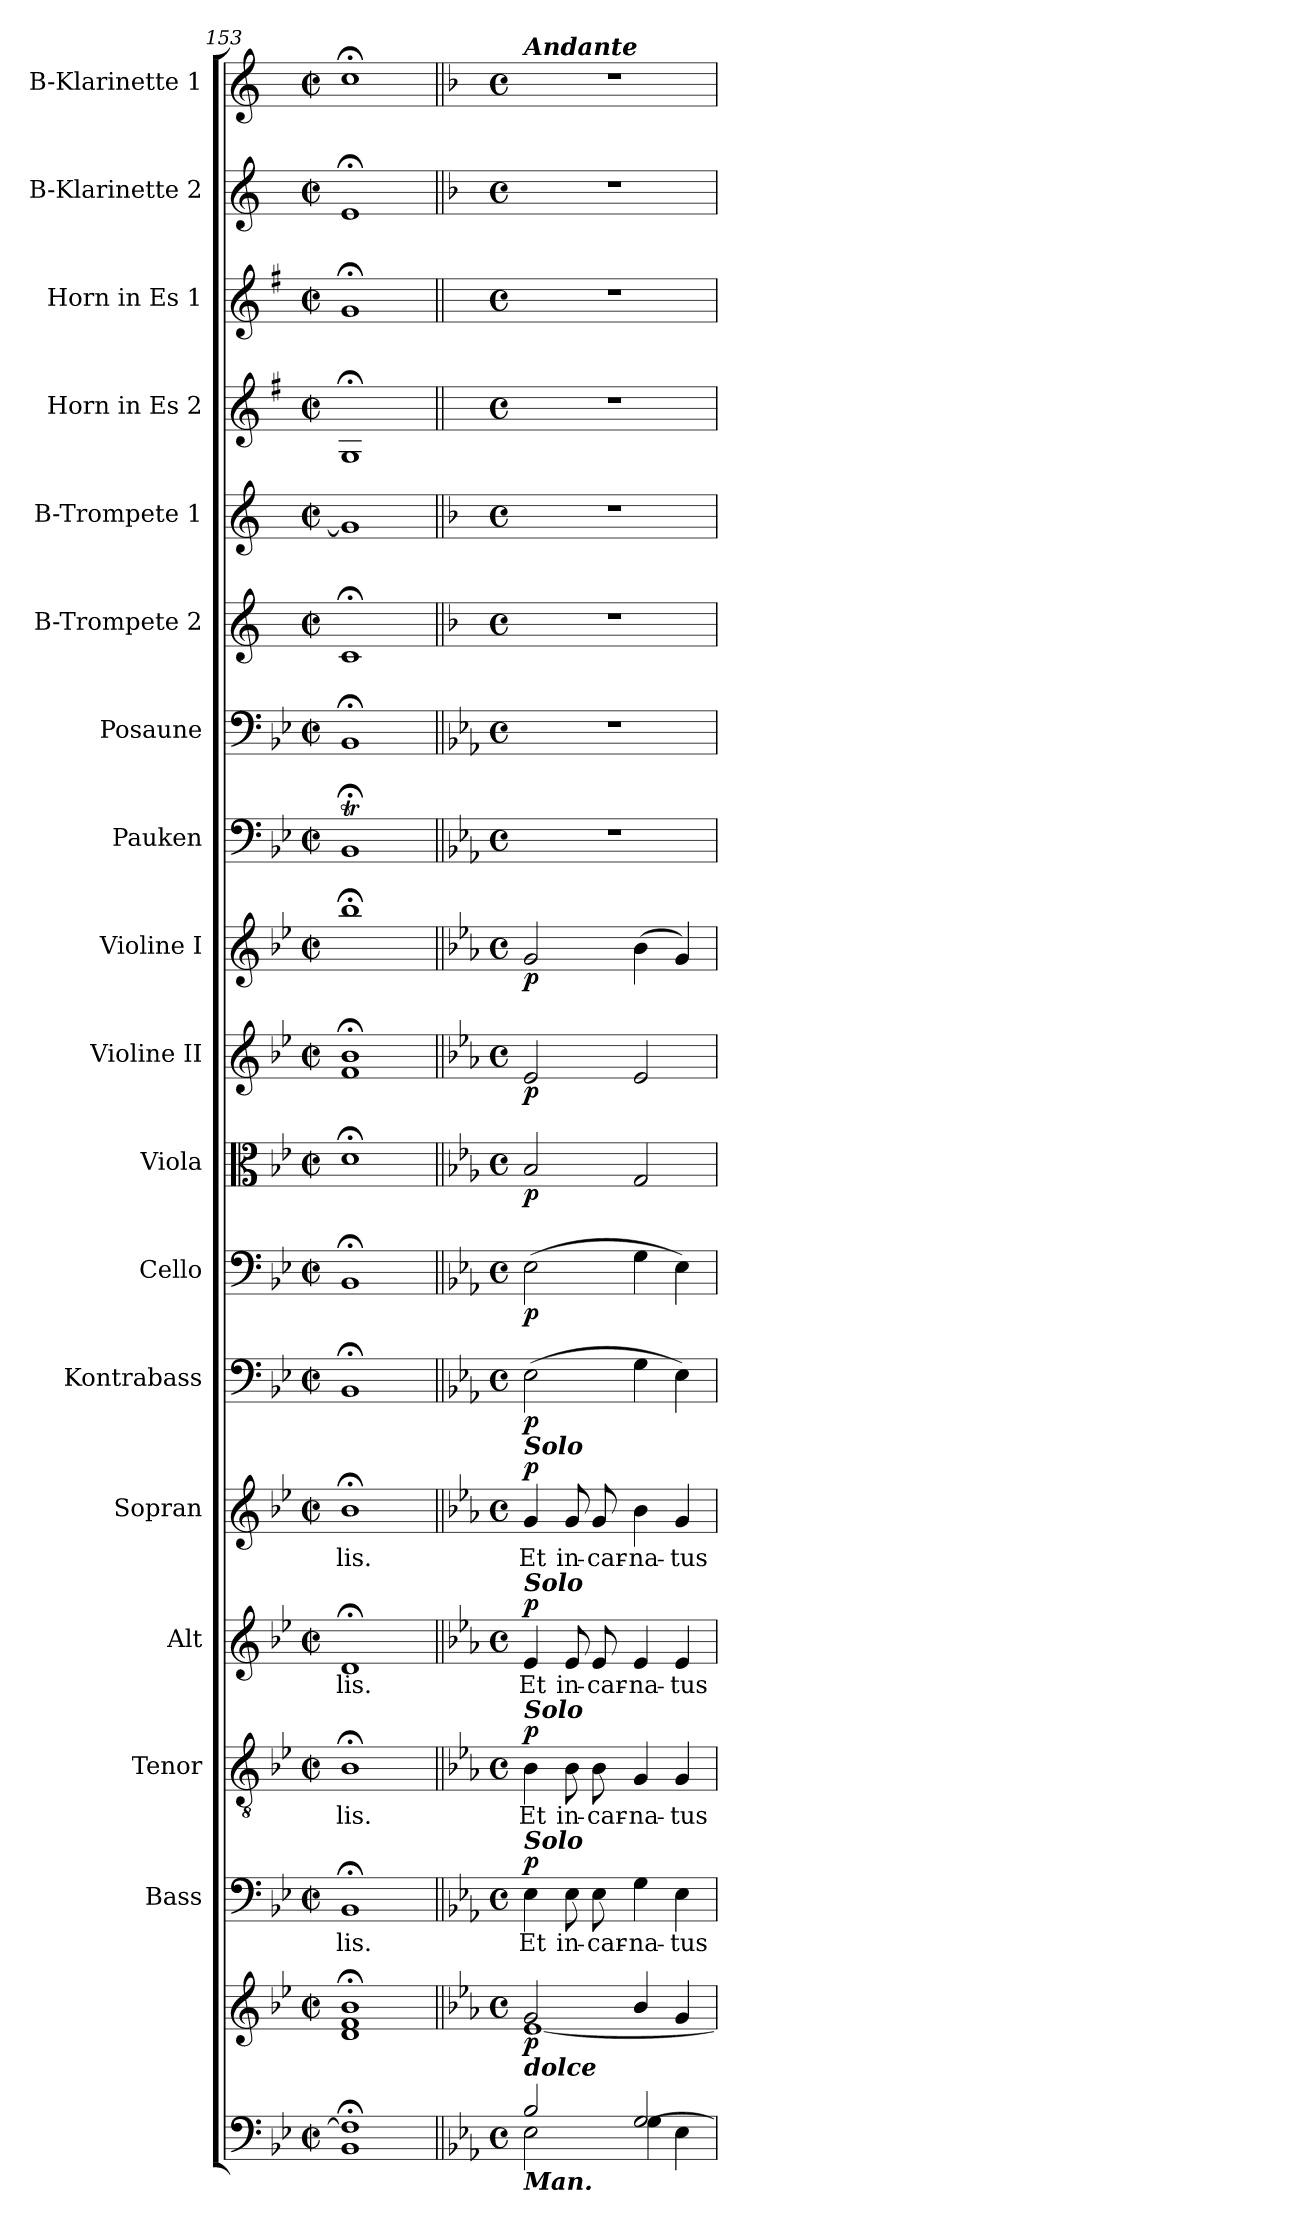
**kern	**kern	**dynam	**kern	**text	**dynam	**kern	**text	**dynam	**kern	**text	**dynam	**kern	**text	**dynam	**kern	**dynam	**kern	**dynam	**kern	**dynam	**kern	**dynam	**kern	**dynam	**kern	**kern	**kern	**kern	**kern	**kern	**kern	**kern
*part18	*part18	*part18	*part17	*part17	*part17	*part16	*part16	*part16	*part15	*part15	*part15	*part14	*part14	*part14	*part13	*part13	*part12	*part12	*part11	*part11	*part10	*part10	*part9	*part9	*part8	*part7	*part6	*part5	*part4	*part3	*part2	*part1
*staff19	*staff18	*staff18/19	*staff17	*staff17	*staff17	*staff16	*staff16	*staff16	*staff15	*staff15	*staff15	*staff14	*staff14	*staff14	*staff13	*staff13	*staff12	*staff12	*staff11	*staff11	*staff10	*staff10	*staff9	*staff9	*staff8	*staff7	*staff6	*staff5	*staff4	*staff3	*staff2	*staff1
*	*	*	*I"Bass	*	*	*I"Tenor	*	*	*I"Alt	*	*	*I"Sopran	*	*	*I"Kontrabass	*	*I"Cello	*	*I"Viola	*	*I"Violine II	*	*I"Violine I	*	*I"Pauken	*I"Posaune	*I"B-Trompete 2	*I"B-Trompete 1	*I"Horn in Es 2	*I"Horn in Es 1	*I"B-Klarinette 2	*I"B-Klarinette 1
*	*	*	*I'B.	*	*	*I'T.	*	*	*I'A.	*	*	*I'S.	*	*	*I'Kb.	*	*	*	*I'Vla.	*	*I'Vl. II	*	*I'Vl. I	*	*I'Pk.	*I'Pos.	*I'B Trp. 2	*I'B Trp. 1	*	*	*I'B Kl. 2	*I'B Kl. 1
*clefF4	*clefG2	*	*clefF4	*	*	*clefGv2	*	*	*clefG2	*	*	*clefG2	*	*	*clefF4	*	*clefF4	*	*clefC3	*	*clefG2	*	*clefG2	*	*clefF4	*clefF4	*clefG2	*clefG2	*clefG2	*clefG2	*clefG2	*clefG2
*	*	*	*	*	*	*	*	*	*	*	*	*	*	*	*ITrd7c12	*	*	*	*	*	*	*	*	*	*	*	*ITrd1c2	*ITrd1c2	*ITrd5c9	*ITrd5c9	*ITrd1c2	*ITrd1c2
*k[b-e-]	*k[b-e-]	*	*k[b-e-]	*	*	*k[b-e-]	*	*	*k[b-e-]	*	*	*k[b-e-]	*	*	*k[b-e-]	*	*k[b-e-]	*	*k[b-e-]	*	*k[b-e-]	*	*k[b-e-]	*	*k[b-e-]	*k[b-e-]	*k[b-e-]	*k[b-e-]	*k[b-e-]	*k[b-e-]	*k[b-e-]	*k[b-e-]
*B-:	*B-:	*	*B-:	*	*	*B-:	*	*	*B-:	*	*	*B-:	*	*	*B-:	*	*B-:	*	*B-:	*	*B-:	*	*B-:	*	*B-:	*B-:	*B-:	*B-:	*B-:	*B-:	*B-:	*B-:
*M2/2	*M2/2	*	*M2/2	*	*	*M2/2	*	*	*M2/2	*	*	*M2/2	*	*	*M2/2	*	*M2/2	*	*M2/2	*	*M2/2	*	*M2/2	*	*M2/2	*M2/2	*M2/2	*M2/2	*M2/2	*M2/2	*M2/2	*M2/2
*met(c|)	*met(c|)	*	*met(c|)	*	*	*met(c|)	*	*	*met(c|)	*	*	*met(c|)	*	*	*met(c|)	*	*met(c|)	*	*met(c|)	*	*met(c|)	*	*met(c|)	*	*met(c|)	*met(c|)	*met(c|)	*met(c|)	*met(c|)	*met(c|)	*met(c|)	*met(c|)
=153	=153	=153	=153	=153	=153	=153	=153	=153	=153	=153	=153	=153	=153	=153	=153	=153	=153	=153	=153	=153	=153	=153	=153	=153	=153	=153	=153	=153	=153	=153	=153	=153
*	*^	*	*	*	*	*	*	*	*	*	*	*	*	*	*	*	*	*	*	*	*	*	*	*	*	*	*	*	*	*	*	*
!	!	!	!	!	!LO:LY:b	!	!	!LO:LY:b	!	!	!LO:LY:b	!	!	!LO:LY:b	!	!	!	!	!	!	!	!	!	!	!	!	!	!	!	!	!	!	!
1BB-;< 1F];<	1b-;<	1d 1f	.	1BB-;<	-lis.	.	1B-;<	-lis.	.	1d;<	-lis.	.	1b-;<	-lis.	.	1BBB-;<	.	1BB-;<	.	1d;<	.	1f;< 1b-;<	.	1bb-;<	.	1BB-;T	1BB-;<	1B-;<	1f]	1BB-;<	1B-;<	1d;<	1b-;<
=154||	=154||	=154||	=154||	=154||	=154||	=154||	=154||	=154||	=154||	=154||	=154||	=154||	=154||	=154||	=154||	=154||	=154||	=154||	=154||	=154||	=154||	=154||	=154||	=154||	=154||	=154||	=154||	=154||	=154||	=154||	=154||	=154||	=154||
*k[b-e-a-]	*k[b-e-a-]	*	*	*k[b-e-a-]	*	*	*k[b-e-a-]	*	*	*k[b-e-a-]	*	*	*k[b-e-a-]	*	*	*k[b-e-a-]	*	*k[b-e-a-]	*	*k[b-e-a-]	*	*k[b-e-a-]	*	*k[b-e-a-]	*	*k[b-e-a-]	*k[b-e-a-]	*k[b-e-a-]	*k[b-e-a-]	*k[b-e-a-]	*k[b-e-a-]	*k[b-e-a-]	*k[b-e-a-]
*E-:	*E-:	*	*	*E-:	*	*	*E-:	*	*	*E-:	*	*	*E-:	*	*	*E-:	*	*E-:	*	*E-:	*	*E-:	*	*E-:	*	*E-:	*E-:	*E-:	*E-:	*E-:	*E-:	*E-:	*E-:
*M4/4	*M4/4	*	*	*M4/4	*	*	*M4/4	*	*	*M4/4	*	*	*M4/4	*	*	*M4/4	*	*M4/4	*	*M4/4	*	*M4/4	*	*M4/4	*	*M4/4	*M4/4	*M4/4	*M4/4	*M4/4	*M4/4	*M4/4	*M4/4
*met(c)	*met(c)	*	*	*met(c)	*	*	*met(c)	*	*	*met(c)	*	*	*met(c)	*	*	*met(c)	*	*met(c)	*	*met(c)	*	*met(c)	*	*met(c)	*	*met(c)	*met(c)	*met(c)	*met(c)	*met(c)	*met(c)	*met(c)	*met(c)
*^	*	*	*	*	*	*	*	*	*	*	*	*	*	*	*	*	*	*	*	*	*	*	*	*	*	*	*	*	*	*	*	*	*
!	!	!	!	!	!	!	!	!	!	!	!	!	!	!	!	!	!	!	!	!	!	!	!	!	!	!	!	!	!	!	!	!	!	!LO:TX:a:Bi:t=Andante
!	!	!	!	!	!	!	!	!	!	!	!	!	!	!LO:TX:a:Bi:t=Solo	!	!	!	!	!	!	!	!	!	!	!	!	!	!	!	!	!	!	!	!
!	!	!	!	!	!	!	!	!	!	!	!LO:TX:a:Bi:t=Solo	!	!	!	!	!	!	!	!	!	!	!	!	!	!	!	!	!	!	!	!	!	!	!
!	!	!	!	!	!	!	!	!LO:TX:a:Bi:t=Solo	!	!	!	!	!	!	!	!	!	!	!	!	!	!	!	!	!	!	!	!	!	!	!	!	!	!
!	!	!	!	!	!LO:TX:a:Bi:t=Solo	!	!	!	!	!	!	!	!	!	!	!	!	!	!	!	!	!	!	!	!	!	!	!	!	!	!	!	!	!
!	!	!LO:TX:b:Bi:t=dolce	!	!	!	!	!	!	!	!	!	!	!	!	!	!	!	!	!	!	!	!	!	!	!	!	!	!	!	!	!	!	!	!
!LO:TX:b:Bi:t=Man.	!	!	!	!	!	!	!	!	!	!	!	!	!	!	!	!	!	!	!	!	!	!	!	!	!	!	!	!	!	!	!	!	!	!
!	!	!	!	!LO:DY:b	!	!LO:LY:b	!LO:DY:a	!	!LO:LY:b	!LO:DY:a	!	!LO:LY:b	!LO:DY:a	!	!LO:LY:b	!LO:DY:a	!	!LO:DY:b	!	!LO:DY:b	!	!LO:DY:b	!	!LO:DY:b	!	!LO:DY:b	!	!	!	!	!	!	!	!
2B-/	2E-\	2g/	[<1e-	p	4E-\	Et	p	4B-\	Et	p	4e-/	Et	p	4g/	Et	p	(>2EE-\	p	(>2E-\	p	2B-/	p	2e-/	p	2g/	p	1r	1r	1r	1r	1r	1r	1r	1r
!	!	!	!	!	!	!LO:LY:b	!	!	!LO:LY:b	!	!	!LO:LY:b	!	!	!LO:LY:b	!	!	!	!	!	!	!	!	!	!	!	!	!	!	!	!	!	!	!
.	.	.	.	.	8E-\	in-	.	8B-\	in-	.	8e-/	in-	.	8g/	in-	.	.	.	.	.	.	.	.	.	.	.	.	.	.	.	.	.	.	.
!	!	!	!	!	!	!LO:LY:b	!	!	!LO:LY:b	!	!	!LO:LY:b	!	!	!LO:LY:b	!	!	!	!	!	!	!	!	!	!	!	!	!	!	!	!	!	!	!
.	.	.	.	.	8E-\	-car-	.	8B-\	-car-	.	8e-/	-car-	.	8g/	-car-	.	.	.	.	.	.	.	.	.	.	.	.	.	.	.	.	.	.	.
!	!	!	!	!	!	!LO:LY:b	!	!	!LO:LY:b	!	!	!LO:LY:b	!	!	!LO:LY:b	!	!	!	!	!	!	!	!	!	!	!	!	!	!	!	!	!	!	!
[>2G/	4G\	4b-/	.	.	4G\	-na-	.	4G/	-na-	.	4e-/	-na-	.	4b-\	-na-	.	4GG\	.	4G\	.	2G/	.	2e-/	.	(>4b-\	.	.	.	.	.	.	.	.	.
!	!	!	!	!	!	!LO:LY:b	!	!	!LO:LY:b	!	!	!LO:LY:b	!	!	!LO:LY:b	!	!	!	!	!	!	!	!	!	!	!	!	!	!	!	!	!	!	!
.	4E-\	4g/	.	.	4E-\	-tus	.	4G/	-tus	.	4e-/	-tus	.	4g/	-tus	.	4EE-\)	.	4E-\)	.	.	.	.	.	4g/)	.	.	.	.	.	.	.	.	.
*v	*v	*	*	*	*	*	*	*	*	*	*	*	*	*	*	*	*	*	*	*	*	*	*	*	*	*	*	*	*	*	*	*	*	*
*	*v	*v	*	*	*	*	*	*	*	*	*	*	*	*	*	*	*	*	*	*	*	*	*	*	*	*	*	*	*	*	*	*	*
=	=	=	=	=	=	=	=	=	=	=	=	=	=	=	=	=	=	=	=	=	=	=	=	=	=	=	=	=	=	=	=	=
*-	*-	*-	*-	*-	*-	*-	*-	*-	*-	*-	*-	*-	*-	*-	*-	*-	*-	*-	*-	*-	*-	*-	*-	*-	*-	*-	*-	*-	*-	*-	*-	*-
